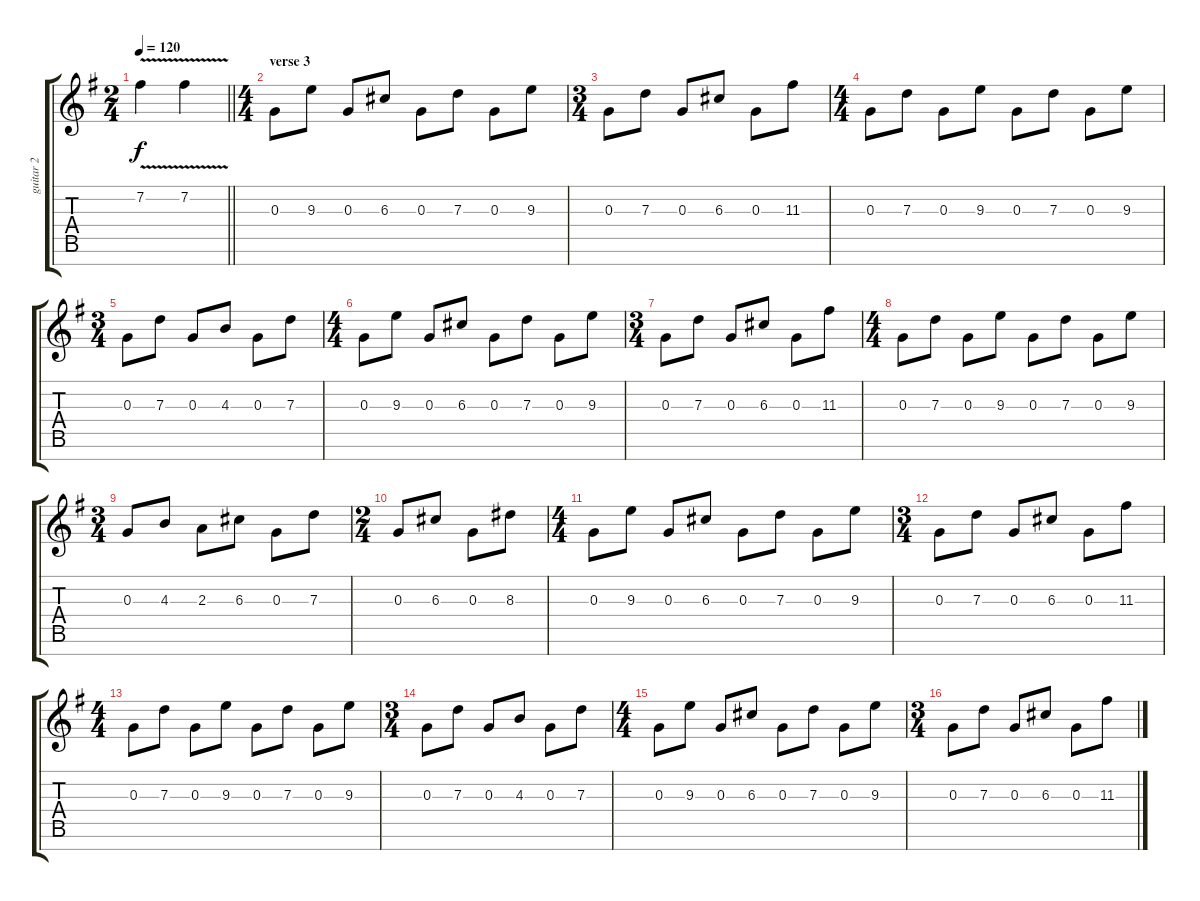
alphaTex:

\track ("guitar 2" "guitar 2") {instrument distortionguitar}
\staff {score tabs}
\tuning (E4 B3 G3 D3 A2 E2 B1) {hide}
\ts (2 4)
\tempo 120
\clef g2
\barLineRight lightlight
\ks g
7.2{v}.4{dy f} 7.2{v}.4 |
\ts (4 4)
\section ("" "verse 3")
0.3.8 9.3.8 0.3.8 6.3.8 0.3.8 7.3.8 0.3.8 9.3.8 |
\ts (3 4)
0.3.8 7.3.8 0.3.8 6.3.8 0.3.8 11.3.8 |
\ts (4 4)
0.3.8 7.3.8 0.3.8 9.3.8 0.3.8 7.3.8 0.3.8 9.3.8 |
\ts (3 4)
0.3.8 7.3.8 0.3.8 4.3.8 0.3.8 7.3.8 |
\ts (4 4)
0.3.8 9.3.8 0.3.8 6.3.8 0.3.8 7.3.8 0.3.8 9.3.8 |
\ts (3 4)
0.3.8 7.3.8 0.3.8 6.3.8 0.3.8 11.3.8 |
\ts (4 4)
0.3.8 7.3.8 0.3.8 9.3.8 0.3.8 7.3.8 0.3.8 9.3.8 |
\ts (3 4)
0.3.8 4.3.8 2.3.8 6.3.8 0.3.8 7.3.8 |
\ts (2 4)
0.3.8 6.3.8 0.3.8 8.3.8 |
\ts (4 4)
0.3.8 9.3.8 0.3.8 6.3.8 0.3.8 7.3.8 0.3.8 9.3.8 |
\ts (3 4)
0.3.8 7.3.8 0.3.8 6.3.8 0.3.8 11.3.8 |
\ts (4 4)
0.3.8 7.3.8 0.3.8 9.3.8 0.3.8 7.3.8 0.3.8 9.3.8 |
\ts (3 4)
0.3.8 7.3.8 0.3.8 4.3.8 0.3.8 7.3.8 |
\ts (4 4)
0.3.8 9.3.8 0.3.8 6.3.8 0.3.8 7.3.8 0.3.8 9.3.8 |
\ts (3 4)
0.3.8 7.3.8 0.3.8 6.3.8 0.3.8 11.3.8
